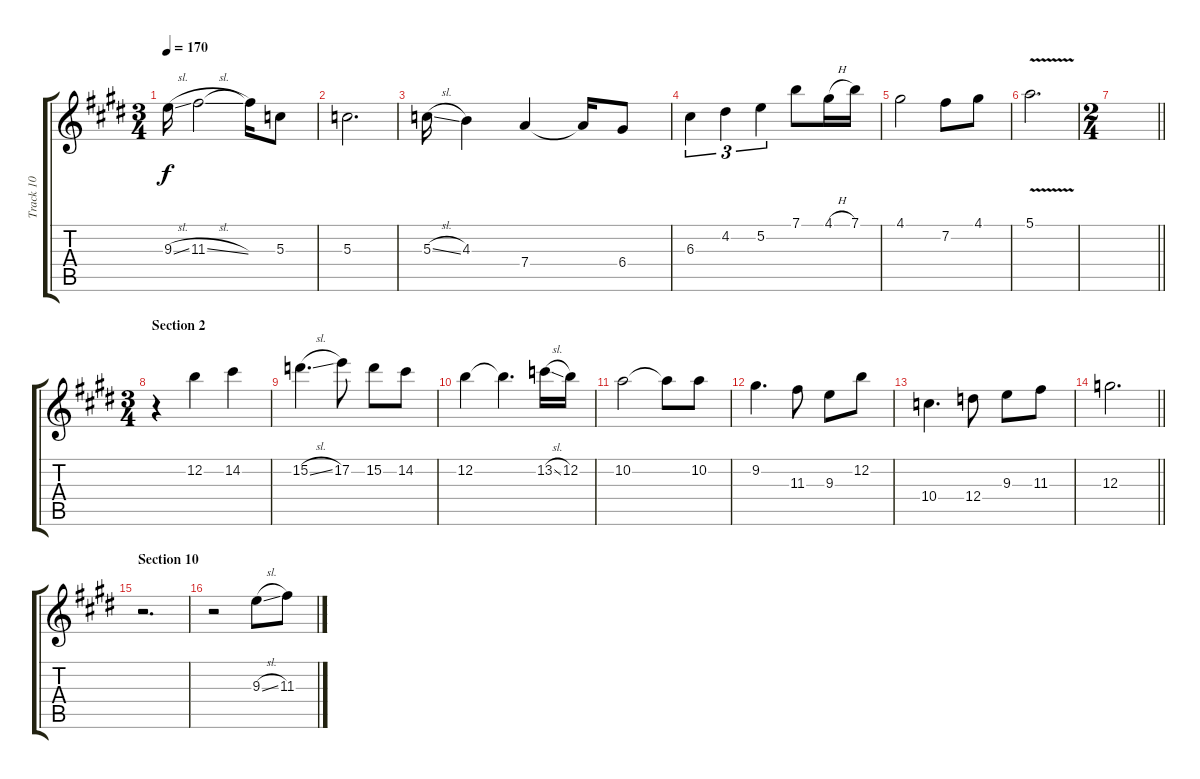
\track ("Track 10" "Track 10") {instrument acousticguitarsteel}
\staff {score tabs}
\tuning (E4 B3 G3 D3 A2 E2) {hide}
\ts (3 4)
\tempo 170
\clef g2
\ks e
9.3{sl}.16{dy f} 11.3{sl}.2 11.3{t}.16 5.3.8 |
5.3.2{d} |
5.3{sl}.16 4.3.4 7.4.4 7.4{t}.16 6.4.8 |
6.3.4{tu (3 2)} 4.2.4{tu (3 2)} 5.2.4{tu (3 2)} 7.1.8 4.1{h}.16 7.1.16 |
4.1.2 7.2.8 4.1.8 |
5.1{v}.2{d} |
\ts (2 4)
\barLineRight lightlight
|
\ts (3 4)
\section ("" "Section 2")
r.4 12.2.4 14.2.4 |
15.2{sl}.4{d} 17.2.8 15.2.8 14.2.8 |
12.2.4 12.2{t}.4{d} 13.2{sl}.16 12.2.16 |
10.2.2 10.2{t}.8 10.2.8 |
9.2.4{d} 11.3.8 9.3.8 12.2.8 |
10.4.4{d} 12.4.8 9.3.8 11.3.8 |
\barLineRight lightlight
12.3.2{d} |
\section ("" "Section 10")
r.2{d} |
r.2 9.3{sl}.8 11.3.8
